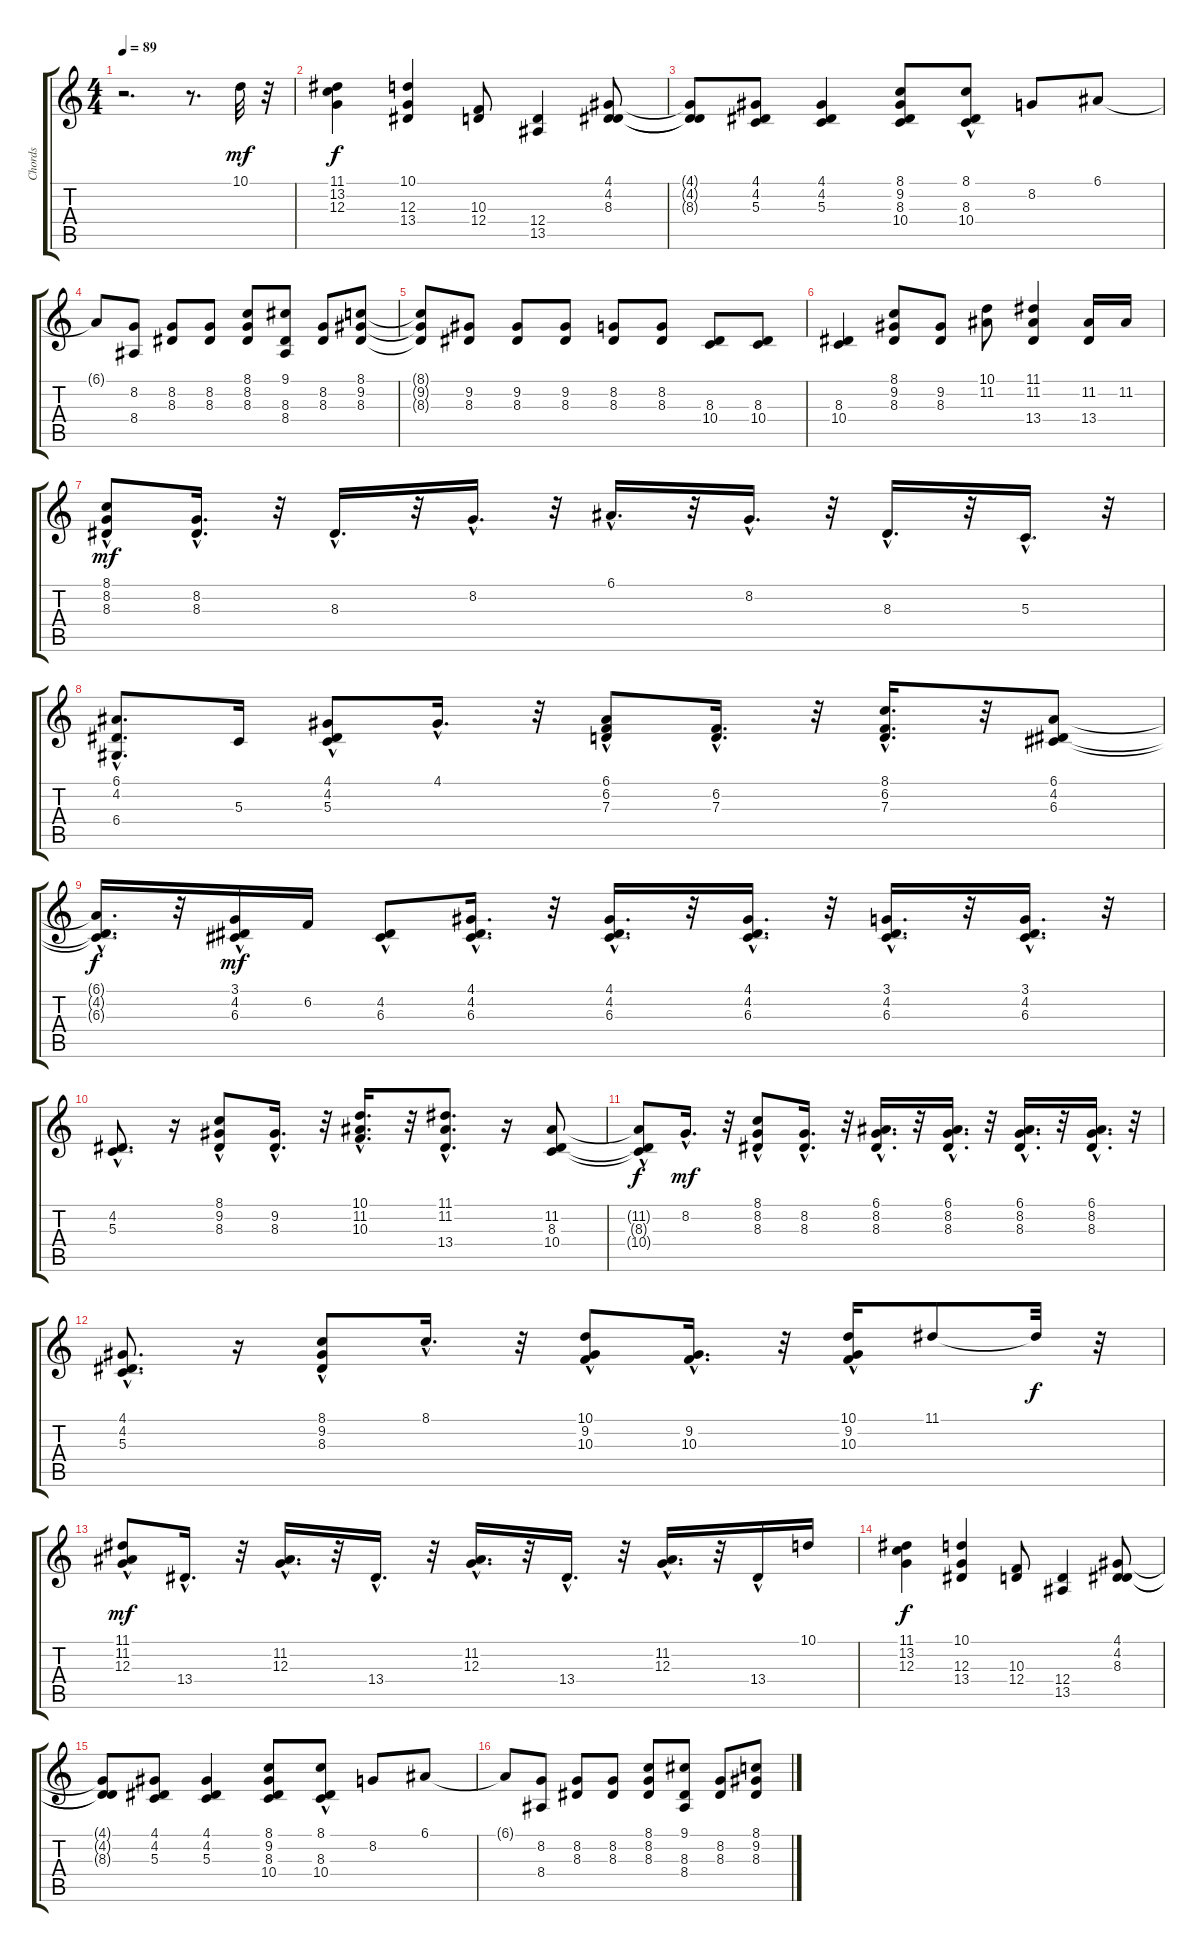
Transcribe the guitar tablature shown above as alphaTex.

\track ("Chords" "Chords") {instrument tangoaccordion}
\staff {score tabs}
\tuning (E4 B3 G3 D3 A2 E2) {hide}
\ts (4 4)
\tempo 89
\clef g2
\ks c
r.2{d dy mf instrument tangoaccordion} r.8{d} 10.1.32 r.32 |
(11.1 13.2 12.3).4{dy f} (10.1 12.3 13.4).4 (10.3 12.4).8 (12.4 13.5).4 (4.1 4.2 8.3).8 |
(4.1{t} 4.2{t} 8.3{t}).8 (4.1 4.2 5.3).8 (4.1 4.2 5.3).4 (8.1 9.2 8.3 10.4).8 (8.1 8.3{hac} 10.4{hac}).8 8.2.8 6.1.8 |
6.1{t}.8 (8.2 8.4).8 (8.2 8.3).8 (8.2 8.3).8 (8.1 8.2 8.3).8 (9.1 8.3 8.4).8 (8.2 8.3).8 (8.1 9.2 8.3).8 |
(8.1{t} 9.2{t} 8.3{t}).8 (9.2 8.3).8 (9.2 8.3).8 (9.2 8.3).8 (8.2 8.3).8 (8.2 8.3).8 (8.3 10.4).8 (8.3 10.4).8 |
(8.3 10.4).4 (8.1 9.2 8.3).8 (9.2 8.3).8 (10.1 11.2).8 (11.1 11.2 13.4).4 (11.2 13.4).16 11.2.16 |
(8.1{hac} 8.2{hac} 8.3{hac}).8{dy mf} (8.2{hac} 8.3{hac}).16{d} r.32 8.3{hac}.16{d} r.32 8.2{hac}.16{d} r.32 6.1{hac}.16{d} r.32 8.2{hac}.16{d} r.32 8.3{hac}.16{d} r.32 5.3{hac}.16{d} r.32 |
(6.1{hac} 4.2 6.4{hac}).8{d} 5.3.16 (4.1{hac} 4.2{hac} 5.3{hac}).8 4.1{hac}.16{d} r.32 (6.1{hac} 6.2{hac} 7.3{hac}).8 (6.2{hac} 7.3{hac}).16{d} r.32 (8.1{hac} 6.2{hac} 7.3{hac}).16{d} r.32 (6.1 4.2 6.3).8 |
(6.1{hac t} 4.2{hac t} 6.3{hac t}).16{d dy f} r.32 (3.1 4.2{hac} 6.3{hac}).16{dy mf} 6.2.16 (4.2 6.3{hac}).8 (4.1{hac} 4.2{hac} 6.3{hac}).16{d} r.32 (4.1{hac} 4.2{hac} 6.3{hac}).16{d} r.32 (4.1{hac} 4.2{hac} 6.3{hac}).16{d} r.32 (3.1{hac} 4.2{hac} 6.3{hac}).16{d} r.32 (3.1{hac} 4.2{hac} 6.3{hac}).16{d} r.32 |
(4.2{hac} 5.3{hac}).8{d} r.16 (8.1{hac} 9.2{hac} 8.3{hac}).8 (9.2{hac} 8.3{hac}).16{d} r.32 (10.1{hac} 11.2{hac} 10.3{hac}).16{d} r.32 (11.1{hac} 11.2{hac} 13.4{hac}).8{d} r.16 (11.2 8.3 10.4).8 |
(11.2{hac t} 8.3{hac t} 10.4{hac t}).8{dy f} 8.2{hac}.16{d dy mf} r.32 (8.1 8.2{hac} 8.3{hac}).8 (8.2{hac} 8.3{hac}).16{d} r.32 (6.1{hac} 8.2{hac} 8.3{hac}).16{d} r.32 (6.1{hac} 8.2{hac} 8.3{hac}).16{d} r.32 (6.1{hac} 8.2{hac} 8.3{hac}).16{d} r.32 (6.1{hac} 8.2{hac} 8.3{hac}).16{d} r.32 |
(4.1{hac} 4.2{hac} 5.3{hac}).8{d} r.16 (8.1{hac} 9.2{hac} 8.3{hac}).8 8.1{hac}.16{d} r.32 (10.1{hac} 9.2{hac} 10.3{hac}).8 (9.2{hac} 10.3{hac}).16{d} r.32 (10.1 9.2{hac} 10.3{hac}).16 11.1.8 11.1{t}.32{dy f} r.32 |
(11.1 11.2{hac} 12.3{hac}).8{dy mf} 13.4{hac}.16{d} r.32 (11.2{hac} 12.3{hac}).16{d} r.32 13.4{hac}.16{d} r.32 (11.2{hac} 12.3{hac}).16{d} r.32 13.4{hac}.16{d} r.32 (11.2{hac} 12.3{hac}).16{d} r.32 13.4{hac}.16 10.1.16 |
(11.1 13.2 12.3).4{dy f} (10.1 12.3 13.4).4 (10.3 12.4).8 (12.4 13.5).4 (4.1 4.2 8.3).8 |
(4.1{t} 4.2{t} 8.3{t}).8 (4.1 4.2 5.3).8 (4.1 4.2 5.3).4 (8.1 9.2 8.3 10.4).8 (8.1 8.3{hac} 10.4{hac}).8 8.2.8 6.1.8 |
6.1{t}.8 (8.2 8.4).8 (8.2 8.3).8 (8.2 8.3).8 (8.1 8.2 8.3).8 (9.1 8.3 8.4).8 (8.2 8.3).8 (8.1 9.2 8.3).8
